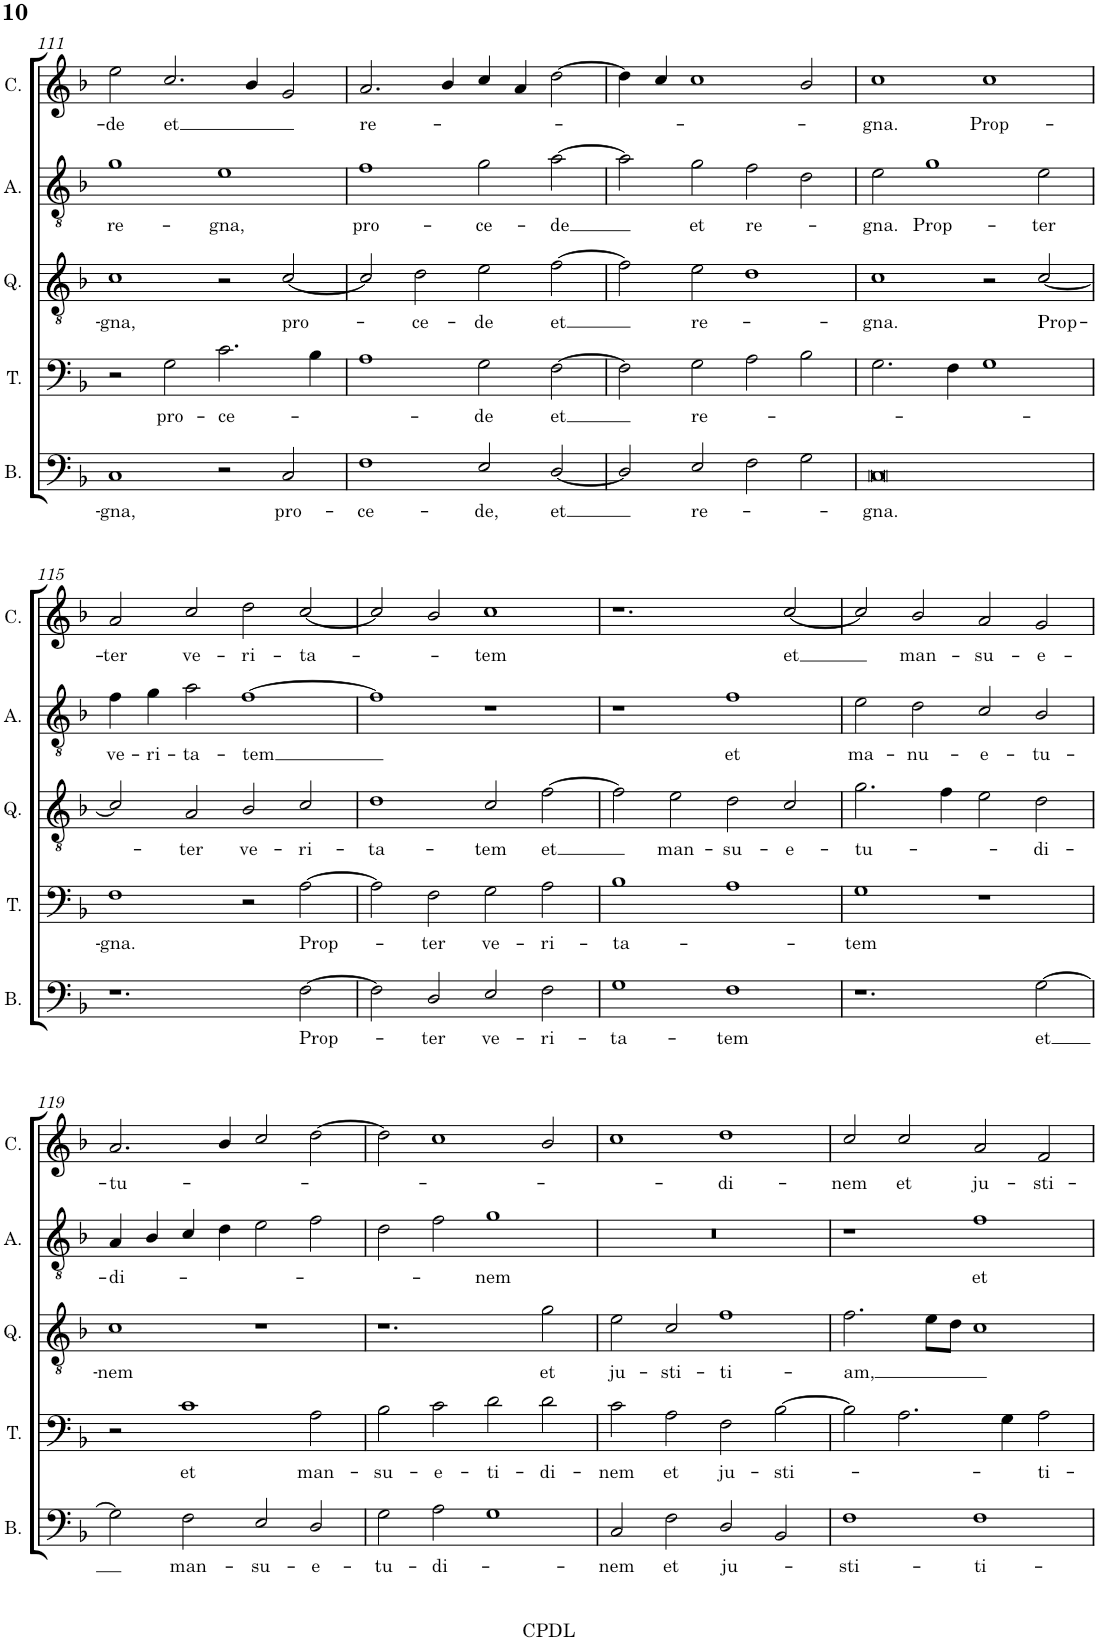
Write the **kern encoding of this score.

**kern	**text	**kern	**text	**kern	**text	**kern	**text	**kern	**text
*part5	*part5	*part4	*part4	*part3	*part3	*part2	*part2	*part1	*part1
*staff5	*staff5	*staff4	*staff4	*staff3	*staff3	*staff2	*staff2	*staff1	*staff1
*I"Bassus (F3)	*	*I"Tenor (C4)	*	*I"Quintus (C3)	*	*I"Altus (C2)	*	*I"Cantus (G2)	*
*I'B.	*	*I'T.	*	*I'Q.	*	*I'A.	*	*I'C.	*
!!LO:PB:g=z
*clefF4	*	*clefF4	*	*clefGv2	*	*clefGv2	*	*clefG2	*
*	*	*Trd7c12	*	*Trd7c12	*	*Trd7c12	*	*	*
*k[b-]	*	*k[b-]	*	*k[b-]	*	*k[b-]	*	*k[b-]	*
*F:	*	*F:	*	*F:	*	*F:	*	*F:	*
*M2/1	*	*M2/1	*	*M2/1	*	*M2/1	*	*M2/1	*
=111	=111	=111	=111	=111	=111	=111	=111	=111	=111
!	!LO:LY:b	!	!	!	!LO:LY:b	!	!LO:LY:b	!	!LO:LY:b
1C	-gna,	2r	.	1c	-gna,	1g	re-	2ee\	-de
!	!	!	!LO:LY:b	!	!	!	!	!	!LO:LY:b
.	.	2G\	pro-	.	.	.	.	2.cc/	et
!	!	!	!LO:LY:b	!	!	!	!LO:LY:b	!	!
2r	.	2.c\	-ce-	2r	.	1e	-gna,	.	.
.	.	.	.	.	.	.	.	4b-/	.
!	!LO:LY:b	!	!	!	!LO:LY:b	!	!	!	!
2C/	pro-	.	.	[2c/	pro-	.	.	2g/	.
.	.	4B-\	.	.	.	.	.	.	.
=112	=112	=112	=112	=112	=112	=112	=112	=112	=112
!	!LO:LY:b	!	!	!	!	!	!LO:LY:b	!	!LO:LY:b
1F	-ce-	1A	.	2c/]	.	1f	pro-	2.a/	re-
!	!	!	!	!	!LO:LY:b	!	!	!	!
.	.	.	.	2d\	-ce-	.	.	.	.
.	.	.	.	.	.	.	.	4b-/	.
!	!LO:LY:b	!	!LO:LY:b	!	!LO:LY:b	!	!LO:LY:b	!	!
2E/	-de,	2G\	-de	2e\	-de	2g\	-ce-	4cc/	.
.	.	.	.	.	.	.	.	4a/	.
!	!LO:LY:b	!	!LO:LY:b	!	!LO:LY:b	!	!LO:LY:b	!	!
[2D/	et	[2F\	et	[2f\	et	[2a\	-de	[2dd\	.
=113	=113	=113	=113	=113	=113	=113	=113	=113	=113
2D/]	.	2F\]	.	2f\]	.	2a\]	.	4dd\]	.
.	.	.	.	.	.	.	.	4cc/	.
!	!LO:LY:b	!	!LO:LY:b	!	!LO:LY:b	!	!LO:LY:b	!	!
2E/	re-	2G\	re-	2e\	re-	2g\	et	1cc	.
!	!	!	!	!	!	!	!LO:LY:b	!	!
2F\	.	2A\	.	1d	.	2f\	re-	.	.
2G\	.	2B-\	.	.	.	2d\	.	2b-/	.
=114	=114	=114	=114	=114	=114	=114	=114	=114	=114
!	!LO:LY:b	!	!	!	!LO:LY:b	!	!LO:LY:b	!	!LO:LY:b
0C	-gna.	2.G\	.	1c	-gna.	2e\	-gna.	1cc	-gna.
!	!	!	!	!	!	!	!LO:LY:b	!	!
.	.	.	.	.	.	1g	Prop-	.	.
.	.	4F\	.	.	.	.	.	.	.
!	!	!	!	!	!	!	!	!	!LO:LY:b
.	.	1G	.	2r	.	.	.	1cc	Prop-
!	!	!	!	!	!LO:LY:b	!	!LO:LY:b	!	!
.	.	.	.	[2c/	Prop-	2e\	-ter	.	.
!!LO:LB:g=z
=115	=115	=115	=115	=115	=115	=115	=115	=115	=115
!	!	!	!LO:LY:b	!	!	!	!LO:LY:b	!	!LO:LY:b
1.r	.	1F	-gna.	2c/]	.	4f\	ve-	2a/	-ter
!	!	!	!	!	!	!	!LO:LY:b	!	!
.	.	.	.	.	.	4g\	-ri-	.	.
!	!	!	!	!	!LO:LY:b	!	!LO:LY:b	!	!LO:LY:b
.	.	.	.	2A/	-ter	2a\	-ta-	2cc/	ve-
!	!	!	!	!	!LO:LY:b	!	!LO:LY:b	!	!LO:LY:b
.	.	2r	.	2B-/	ve-	[1f	-tem	2dd\	-ri-
!	!LO:LY:b	!	!LO:LY:b	!	!LO:LY:b	!	!	!	!LO:LY:b
[2F\	Prop-	[2A\	Prop-	2c/	-ri-	.	.	[2cc/	-ta-
=116	=116	=116	=116	=116	=116	=116	=116	=116	=116
!	!	!	!	!	!LO:LY:b	!	!	!	!
2F\]	.	2A\]	.	1d	-ta-	1f]	.	2cc/]	.
!	!LO:LY:b	!	!LO:LY:b	!	!	!	!	!	!
2D/	-ter	2F\	-ter	.	.	.	.	2b-/	.
!	!LO:LY:b	!	!LO:LY:b	!	!LO:LY:b	!	!	!	!LO:LY:b
2E/	ve-	2G\	ve-	2c/	-tem	1r	.	1cc	-tem
!	!LO:LY:b	!	!LO:LY:b	!	!LO:LY:b	!	!	!	!
2F\	-ri-	2A\	-ri-	[2f\	et	.	.	.	.
=117	=117	=117	=117	=117	=117	=117	=117	=117	=117
!	!LO:LY:b	!	!LO:LY:b	!	!	!	!	!	!
1G	-ta-	1B-	-ta-	2f\]	.	1r	.	1.r	.
!	!	!	!	!	!LO:LY:b	!	!	!	!
.	.	.	.	2e\	man-	.	.	.	.
!	!LO:LY:b	!	!	!	!LO:LY:b	!	!LO:LY:b	!	!
1F	-tem	1A	.	2d\	-su-	1f	et	.	.
!	!	!	!	!	!LO:LY:b	!	!	!	!LO:LY:b
.	.	.	.	2c/	-e-	.	.	[2cc/	et
=118	=118	=118	=118	=118	=118	=118	=118	=118	=118
!	!	!	!LO:LY:b	!	!LO:LY:b	!	!LO:LY:b	!	!
1.r	.	1G	-tem	2.g\	-tu-	2e\	ma-	2cc/]	.
!	!	!	!	!	!	!	!LO:LY:b	!	!LO:LY:b
.	.	.	.	.	.	2d\	-nu-	2b-/	man-
.	.	.	.	4f\	.	.	.	.	.
!	!	!	!	!	!	!	!LO:LY:b	!	!LO:LY:b
.	.	1r	.	2e\	.	2c/	-e-	2a/	-su-
!	!LO:LY:b	!	!	!	!LO:LY:b	!	!LO:LY:b	!	!LO:LY:b
[2G\	et	.	.	2d\	-di-	2B-/	-tu-	2g/	-e-
!!LO:LB:g=z
=119	=119	=119	=119	=119	=119	=119	=119	=119	=119
!	!	!	!	!	!LO:LY:b	!	!LO:LY:b	!	!LO:LY:b
2G\]	.	2r	.	1c	-nem	4A/	-di-	2.a/	-tu-
.	.	.	.	.	.	4B-/	.	.	.
!	!LO:LY:b	!	!LO:LY:b	!	!	!	!	!	!
2F\	man-	1c	et	.	.	4c/	.	.	.
.	.	.	.	.	.	4d\	.	4b-/	.
!	!LO:LY:b	!	!	!	!	!	!	!	!
2E/	-su-	.	.	1r	.	2e\	.	2cc/	.
!	!LO:LY:b	!	!LO:LY:b	!	!	!	!	!	!
2D/	-e-	2A\	man-	.	.	2f\	.	[2dd\	.
=120	=120	=120	=120	=120	=120	=120	=120	=120	=120
!	!LO:LY:b	!	!LO:LY:b	!	!	!	!	!	!
2G\	-tu-	2B-\	-su-	1.r	.	2d\	.	2dd\]	.
!	!LO:LY:b	!	!LO:LY:b	!	!	!	!	!	!
2A\	-di-	2c\	-e-	.	.	2f\	.	1cc	.
!	!	!	!LO:LY:b	!	!	!	!LO:LY:b	!	!
1G	.	2d\	-ti-	.	.	1g	-nem	.	.
!	!	!	!LO:LY:b	!	!LO:LY:b	!	!	!	!
.	.	2d\	-di-	2g\	et	.	.	2b-/	.
=121	=121	=121	=121	=121	=121	=121	=121	=121	=121
!	!LO:LY:b	!	!LO:LY:b	!	!LO:LY:b	!	!	!	!
2C/	-nem	2c\	-nem	2e\	ju-	0r	.	1cc	.
!	!LO:LY:b	!	!LO:LY:b	!	!LO:LY:b	!	!	!	!
2F\	et	2A\	et	2c/	-sti-	.	.	.	.
!	!LO:LY:b	!	!LO:LY:b	!	!LO:LY:b	!	!	!	!LO:LY:b
2D/	ju-	2F\	ju-	1f	-ti-	.	.	1dd	-di-
!	!	!	!LO:LY:b	!	!	!	!	!	!
2BB-/	.	[2B-\	-sti-	.	.	.	.	.	.
=122	=122	=122	=122	=122	=122	=122	=122	=122	=122
!	!LO:LY:b	!	!	!	!LO:LY:b	!	!	!	!LO:LY:b
1F	-sti-	2B-\]	.	2.f\	-am,	1r	.	2cc/	-nem
!	!	!	!	!	!	!	!	!	!LO:LY:b
.	.	2.A\	.	.	.	.	.	2cc/	et
.	.	.	.	8e\L	.	.	.	.	.
.	.	.	.	8d\J	.	.	.	.	.
!	!LO:LY:b	!	!	!	!	!	!LO:LY:b	!	!LO:LY:b
1F	-ti-	.	.	1c	.	1f	et	2a/	ju-
.	.	4G\	.	.	.	.	.	.	.
!	!	!	!LO:LY:b	!	!	!	!	!	!LO:LY:b
.	.	2A\	-ti-	.	.	.	.	2f/	-sti-
=	=	=	=	=	=	=	=	=	=
*-	*-	*-	*-	*-	*-	*-	*-	*-	*-
